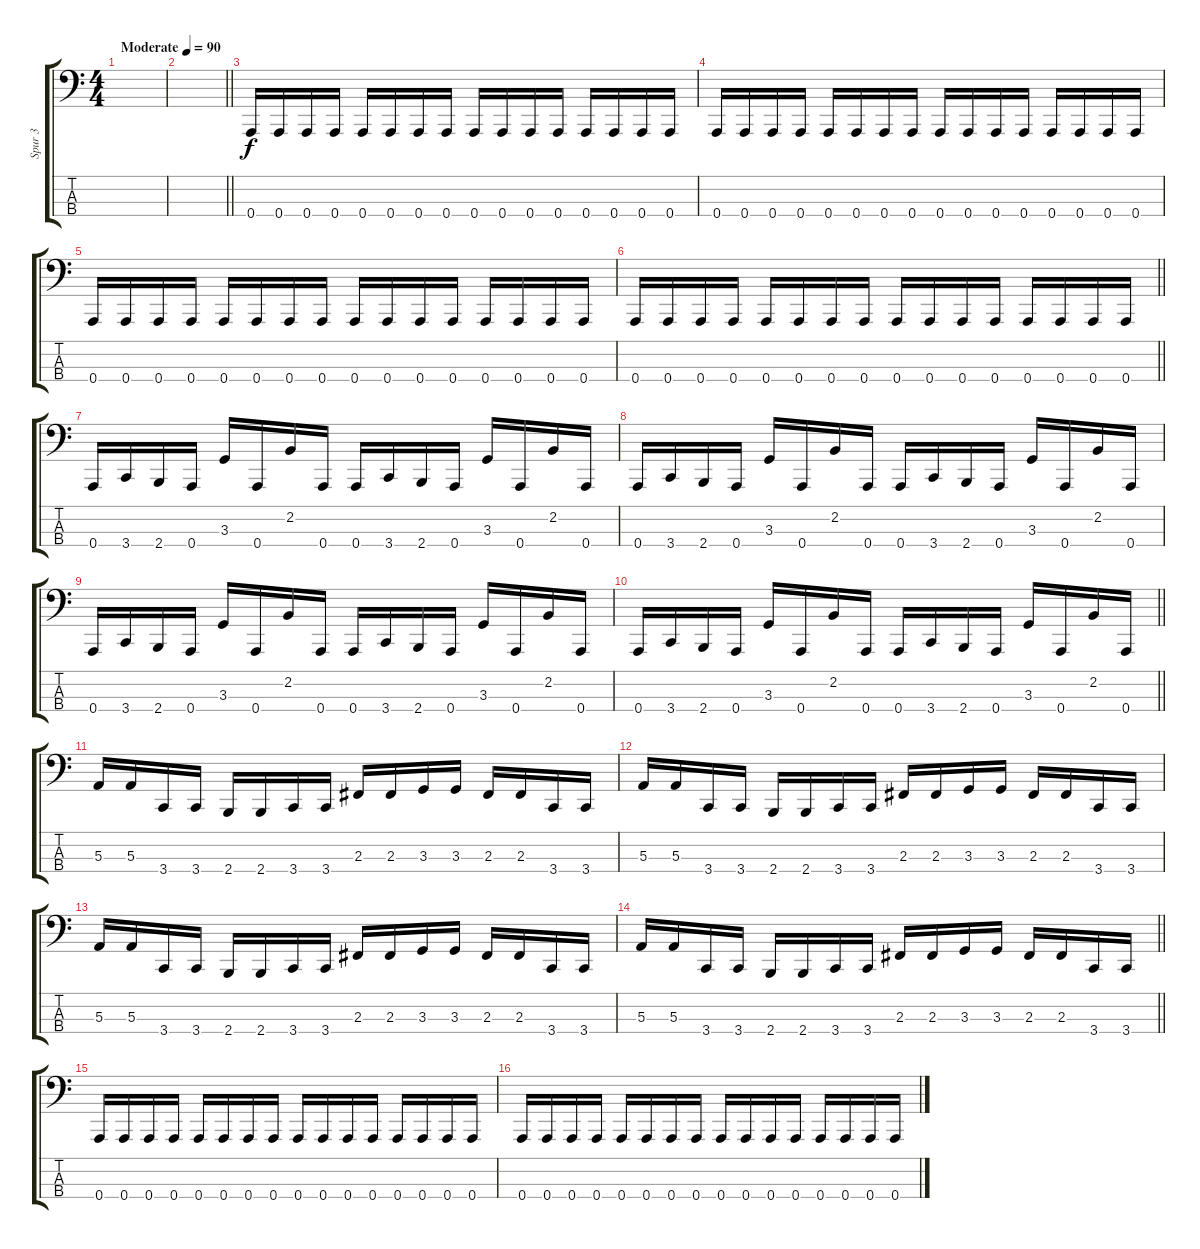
\track ("Spur 3" "Spur 3") {instrument electricbassfinger}
\staff {score tabs}
\tuning (D2 A1 E1 A0) {hide}
\ts (4 4)
\tempo (90 "Moderate")
\clef f4
\ks c
|
\barLineRight lightlight
|
0.4.16 0.4.16 0.4.16 0.4.16 0.4.16 0.4.16 0.4.16 0.4.16 0.4.16 0.4.16 0.4.16 0.4.16 0.4.16 0.4.16 0.4.16 0.4.16 |
0.4.16 0.4.16 0.4.16 0.4.16 0.4.16 0.4.16 0.4.16 0.4.16 0.4.16 0.4.16 0.4.16 0.4.16 0.4.16 0.4.16 0.4.16 0.4.16 |
0.4.16 0.4.16 0.4.16 0.4.16 0.4.16 0.4.16 0.4.16 0.4.16 0.4.16 0.4.16 0.4.16 0.4.16 0.4.16 0.4.16 0.4.16 0.4.16 |
\barLineRight lightlight
0.4.16 0.4.16 0.4.16 0.4.16 0.4.16 0.4.16 0.4.16 0.4.16 0.4.16 0.4.16 0.4.16 0.4.16 0.4.16 0.4.16 0.4.16 0.4.16 |
0.4.16 3.4.16 2.4.16 0.4.16 3.3.16 0.4.16 2.2.16 0.4.16 0.4.16 3.4.16 2.4.16 0.4.16 3.3.16 0.4.16 2.2.16 0.4.16 |
0.4.16 3.4.16 2.4.16 0.4.16 3.3.16 0.4.16 2.2.16 0.4.16 0.4.16 3.4.16 2.4.16 0.4.16 3.3.16 0.4.16 2.2.16 0.4.16 |
0.4.16 3.4.16 2.4.16 0.4.16 3.3.16 0.4.16 2.2.16 0.4.16 0.4.16 3.4.16 2.4.16 0.4.16 3.3.16 0.4.16 2.2.16 0.4.16 |
\barLineRight lightlight
0.4.16 3.4.16 2.4.16 0.4.16 3.3.16 0.4.16 2.2.16 0.4.16 0.4.16 3.4.16 2.4.16 0.4.16 3.3.16 0.4.16 2.2.16 0.4.16 |
5.3.16 5.3.16 3.4.16 3.4.16 2.4.16 2.4.16 3.4.16 3.4.16 2.3.16 2.3.16 3.3.16 3.3.16 2.3.16 2.3.16 3.4.16 3.4.16 |
5.3.16 5.3.16 3.4.16 3.4.16 2.4.16 2.4.16 3.4.16 3.4.16 2.3.16 2.3.16 3.3.16 3.3.16 2.3.16 2.3.16 3.4.16 3.4.16 |
5.3.16 5.3.16 3.4.16 3.4.16 2.4.16 2.4.16 3.4.16 3.4.16 2.3.16 2.3.16 3.3.16 3.3.16 2.3.16 2.3.16 3.4.16 3.4.16 |
\barLineRight lightlight
5.3.16 5.3.16 3.4.16 3.4.16 2.4.16 2.4.16 3.4.16 3.4.16 2.3.16 2.3.16 3.3.16 3.3.16 2.3.16 2.3.16 3.4.16 3.4.16 |
0.4.16 0.4.16 0.4.16 0.4.16 0.4.16 0.4.16 0.4.16 0.4.16 0.4.16 0.4.16 0.4.16 0.4.16 0.4.16 0.4.16 0.4.16 0.4.16 |
0.4.16 0.4.16 0.4.16 0.4.16 0.4.16 0.4.16 0.4.16 0.4.16 0.4.16 0.4.16 0.4.16 0.4.16 0.4.16 0.4.16 0.4.16 0.4.16
